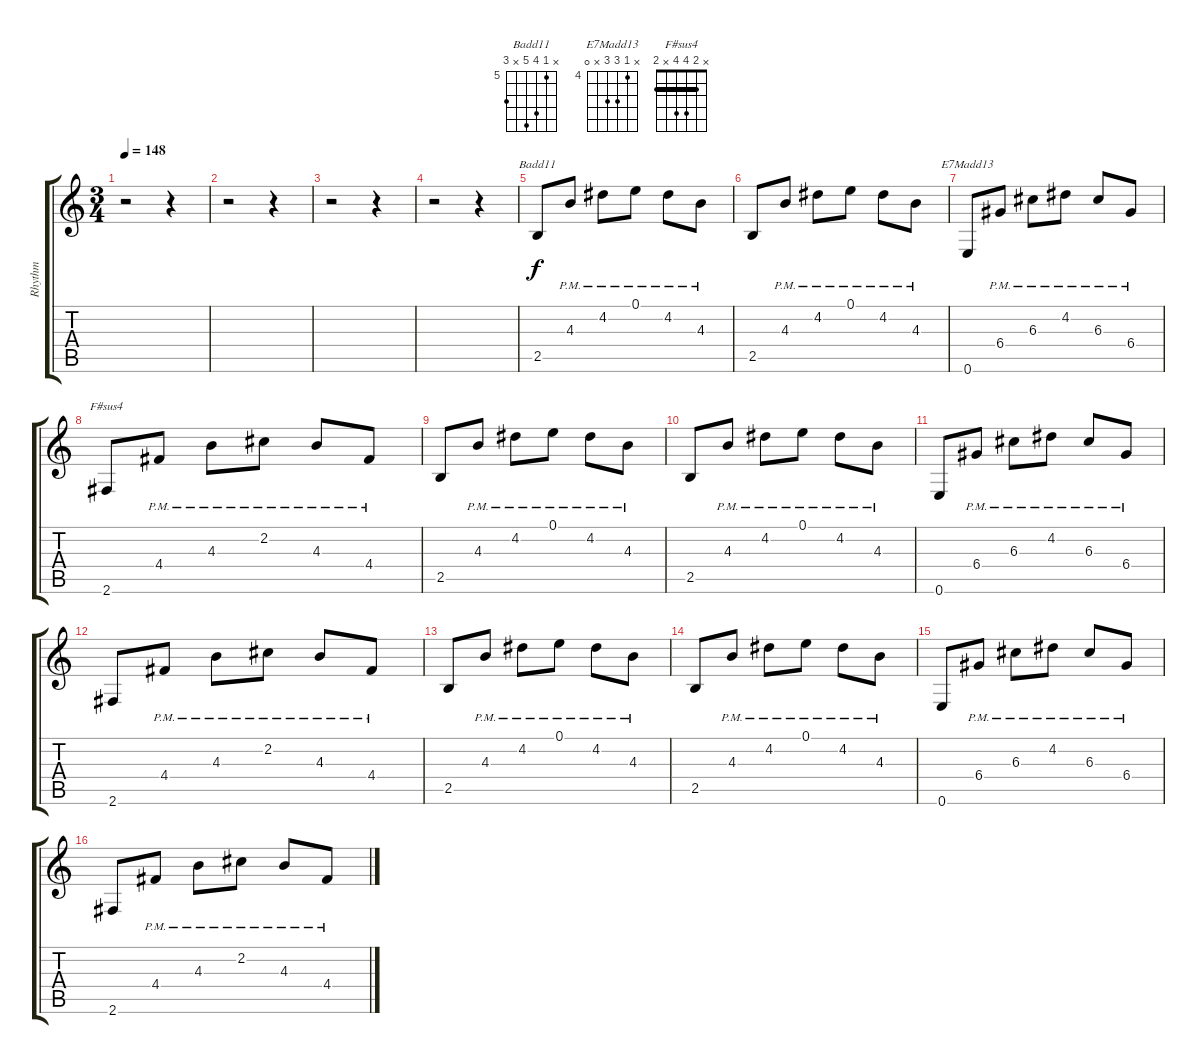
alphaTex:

\track ("Rhythm" "Rhythm") {instrument acousticguitarnylon}
\staff {score tabs}
\tuning (E4 B3 G3 D3 A2 E2) {hide}
\chord ("Badd11" x 5 8 9 x 7) {firstfret 5}
\chord ("E7Madd13" x 4 6 6 x 0) {firstfret 4}
\chord ("F#sus4" x 2 4 4 x 2) {barre 2}
\ts (3 4)
\tempo 148
\clef g2
\ks c
r.2{dy f instrument acousticguitarnylon} r.4 |
r.2 r.4 |
r.2 r.4 |
r.2 r.4 |
2.5.8{ch "Badd11"} 4.3{pm}.8 4.2{pm}.8 0.1{pm}.8 4.2{pm}.8 4.3{pm}.8 |
2.5.8 4.3{pm}.8 4.2{pm}.8 0.1{pm}.8 4.2{pm}.8 4.3{pm}.8 |
0.6.8{ch "E7Madd13"} 6.4{pm}.8 6.3{pm}.8 4.2{pm}.8 6.3{pm}.8 6.4{pm}.8 |
2.6.8{ch "F#sus4"} 4.4{pm}.8 4.3{pm}.8 2.2{pm}.8 4.3{pm}.8 4.4{pm}.8 |
2.5.8 4.3{pm}.8 4.2{pm}.8 0.1{pm}.8 4.2{pm}.8 4.3{pm}.8 |
2.5.8 4.3{pm}.8 4.2{pm}.8 0.1{pm}.8 4.2{pm}.8 4.3{pm}.8 |
0.6.8 6.4{pm}.8 6.3{pm}.8 4.2{pm}.8 6.3{pm}.8 6.4{pm}.8 |
2.6.8 4.4{pm}.8 4.3{pm}.8 2.2{pm}.8 4.3{pm}.8 4.4{pm}.8 |
2.5.8 4.3{pm}.8 4.2{pm}.8 0.1{pm}.8 4.2{pm}.8 4.3{pm}.8 |
2.5.8 4.3{pm}.8 4.2{pm}.8 0.1{pm}.8 4.2{pm}.8 4.3{pm}.8 |
0.6.8 6.4{pm}.8 6.3{pm}.8 4.2{pm}.8 6.3{pm}.8 6.4{pm}.8 |
2.6.8 4.4{pm}.8 4.3{pm}.8 2.2{pm}.8 4.3{pm}.8 4.4{pm}.8
